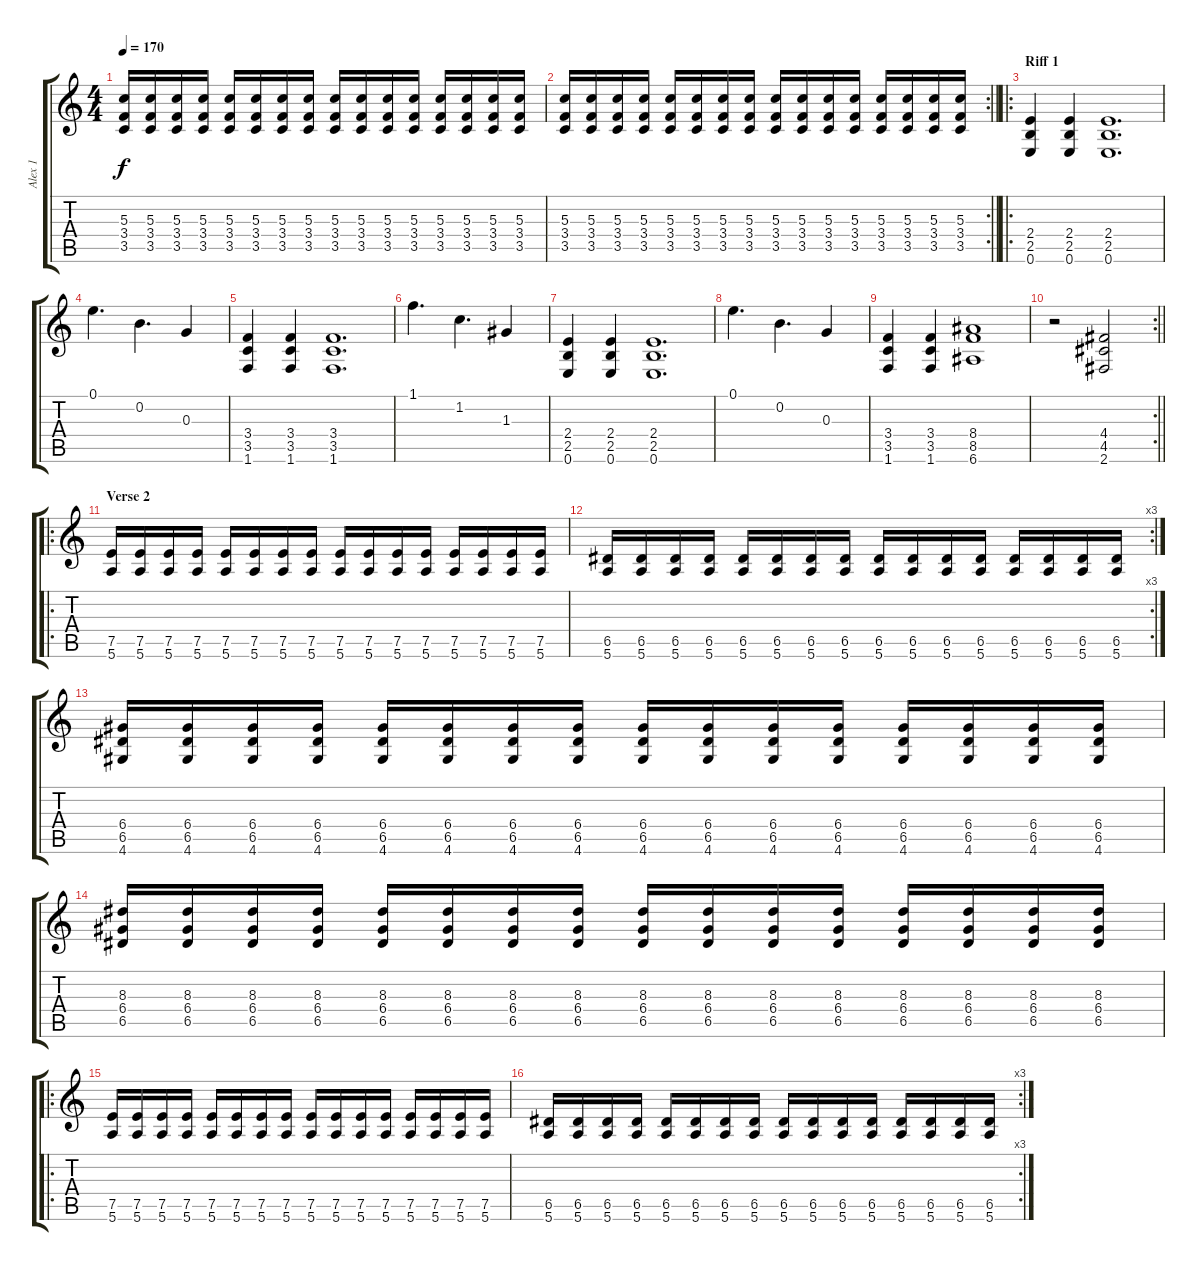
\track ("Alex 1" "Alex 1") {instrument distortionguitar}
\staff {score tabs}
\tuning (E4 B3 G3 D3 A2 E2) {hide}
\ts (4 4)
\tempo 170
\clef g2
\ks c
(5.3 3.4 3.5).16{dy f} (5.3 3.4 3.5).16 (5.3 3.4 3.5).16 (5.3 3.4 3.5).16 (5.3 3.4 3.5).16 (5.3 3.4 3.5).16 (5.3 3.4 3.5).16 (5.3 3.4 3.5).16 (5.3 3.4 3.5).16 (5.3 3.4 3.5).16 (5.3 3.4 3.5).16 (5.3 3.4 3.5).16 (5.3 3.4 3.5).16 (5.3 3.4 3.5).16 (5.3 3.4 3.5).16 (5.3 3.4 3.5).16 |
\rc 2
\barLineRight lightlight
(5.3 3.4 3.5).16 (5.3 3.4 3.5).16 (5.3 3.4 3.5).16 (5.3 3.4 3.5).16 (5.3 3.4 3.5).16 (5.3 3.4 3.5).16 (5.3 3.4 3.5).16 (5.3 3.4 3.5).16 (5.3 3.4 3.5).16 (5.3 3.4 3.5).16 (5.3 3.4 3.5).16 (5.3 3.4 3.5).16 (5.3 3.4 3.5).16 (5.3 3.4 3.5).16 (5.3 3.4 3.5).16 (5.3 3.4 3.5).16 |
\ro
\section ("" "Riff 1")
(2.4 2.5 0.6).4 (2.4 2.5 0.6).4 (2.4 2.5 0.6).1{d} |
0.1.4{d} 0.2.4{d} 0.3.4 |
(3.4 3.5 1.6).4 (3.4 3.5 1.6).4 (3.4 3.5 1.6).1{d} |
1.1.4{d} 1.2.4{d} 1.3.4 |
(2.4 2.5 0.6).4 (2.4 2.5 0.6).4 (2.4 2.5 0.6).1{d} |
0.1.4{d} 0.2.4{d} 0.3.4 |
(3.4 3.5 1.6).4 (3.4 3.5 1.6).4 (8.4 8.5 6.6).1 |
\rc 2
\barLineRight lightlight
r.2 (4.4 4.5 2.6).2 |
\ro
\section ("" "Verse 2")
(7.5 5.6).16 (7.5 5.6).16 (7.5 5.6).16 (7.5 5.6).16 (7.5 5.6).16 (7.5 5.6).16 (7.5 5.6).16 (7.5 5.6).16 (7.5 5.6).16 (7.5 5.6).16 (7.5 5.6).16 (7.5 5.6).16 (7.5 5.6).16 (7.5 5.6).16 (7.5 5.6).16 (7.5 5.6).16 |
\rc 3
(6.5 5.6).16 (6.5 5.6).16 (6.5 5.6).16 (6.5 5.6).16 (6.5 5.6).16 (6.5 5.6).16 (6.5 5.6).16 (6.5 5.6).16 (6.5 5.6).16 (6.5 5.6).16 (6.5 5.6).16 (6.5 5.6).16 (6.5 5.6).16 (6.5 5.6).16 (6.5 5.6).16 (6.5 5.6).16 |
(6.4 6.5 4.6).16 (6.4 6.5 4.6).16 (6.4 6.5 4.6).16 (6.4 6.5 4.6).16 (6.4 6.5 4.6).16 (6.4 6.5 4.6).16 (6.4 6.5 4.6).16 (6.4 6.5 4.6).16 (6.4 6.5 4.6).16 (6.4 6.5 4.6).16 (6.4 6.5 4.6).16 (6.4 6.5 4.6).16 (6.4 6.5 4.6).16 (6.4 6.5 4.6).16 (6.4 6.5 4.6).16 (6.4 6.5 4.6).16 |
(8.3 6.4 6.5).16 (8.3 6.4 6.5).16 (8.3 6.4 6.5).16 (8.3 6.4 6.5).16 (8.3 6.4 6.5).16 (8.3 6.4 6.5).16 (8.3 6.4 6.5).16 (8.3 6.4 6.5).16 (8.3 6.4 6.5).16 (8.3 6.4 6.5).16 (8.3 6.4 6.5).16 (8.3 6.4 6.5).16 (8.3 6.4 6.5).16 (8.3 6.4 6.5).16 (8.3 6.4 6.5).16 (8.3 6.4 6.5).16 |
\ro
(7.5 5.6).16 (7.5 5.6).16 (7.5 5.6).16 (7.5 5.6).16 (7.5 5.6).16 (7.5 5.6).16 (7.5 5.6).16 (7.5 5.6).16 (7.5 5.6).16 (7.5 5.6).16 (7.5 5.6).16 (7.5 5.6).16 (7.5 5.6).16 (7.5 5.6).16 (7.5 5.6).16 (7.5 5.6).16 |
\rc 3
(6.5 5.6).16 (6.5 5.6).16 (6.5 5.6).16 (6.5 5.6).16 (6.5 5.6).16 (6.5 5.6).16 (6.5 5.6).16 (6.5 5.6).16 (6.5 5.6).16 (6.5 5.6).16 (6.5 5.6).16 (6.5 5.6).16 (6.5 5.6).16 (6.5 5.6).16 (6.5 5.6).16 (6.5 5.6).16
